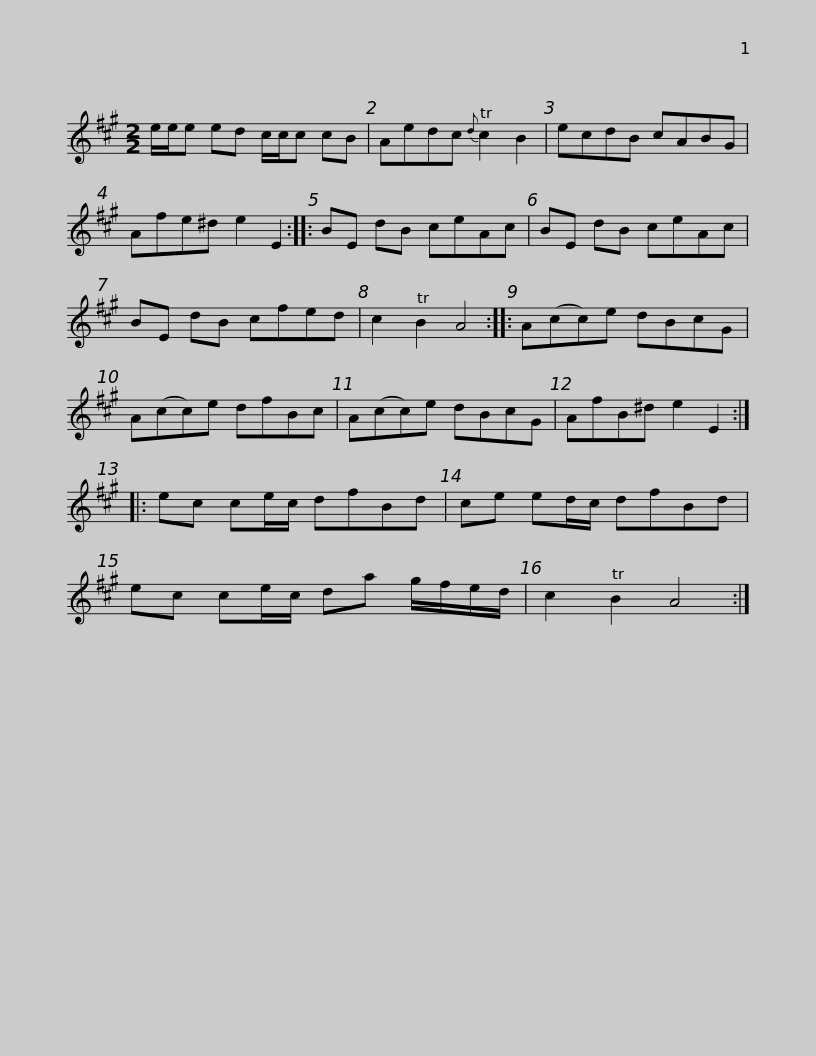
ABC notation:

X:1
L:1/8
M:2/2
I:linebreak $
K:A
V:1 treble
V:1
 e/e/e ed c/c/c cB | Aedc{d} c2 B2 | ecdB cABG | Afe^d e2 E2 :: BE dB ceAc |$ %5
 BE dB ceAc | BE dB cfed | c2 B2 A4 :: A(cc)e dBcG | A(cc)e dfBc | %10
 A(cc)e dBcG |$ AfB^d e2 E2 :: ec ce/c/ dfBd | ce ed/c/ dfBd | ec ce/c/ da g/f/e/d/ | %15
 c2 B2 A4 :| %16
